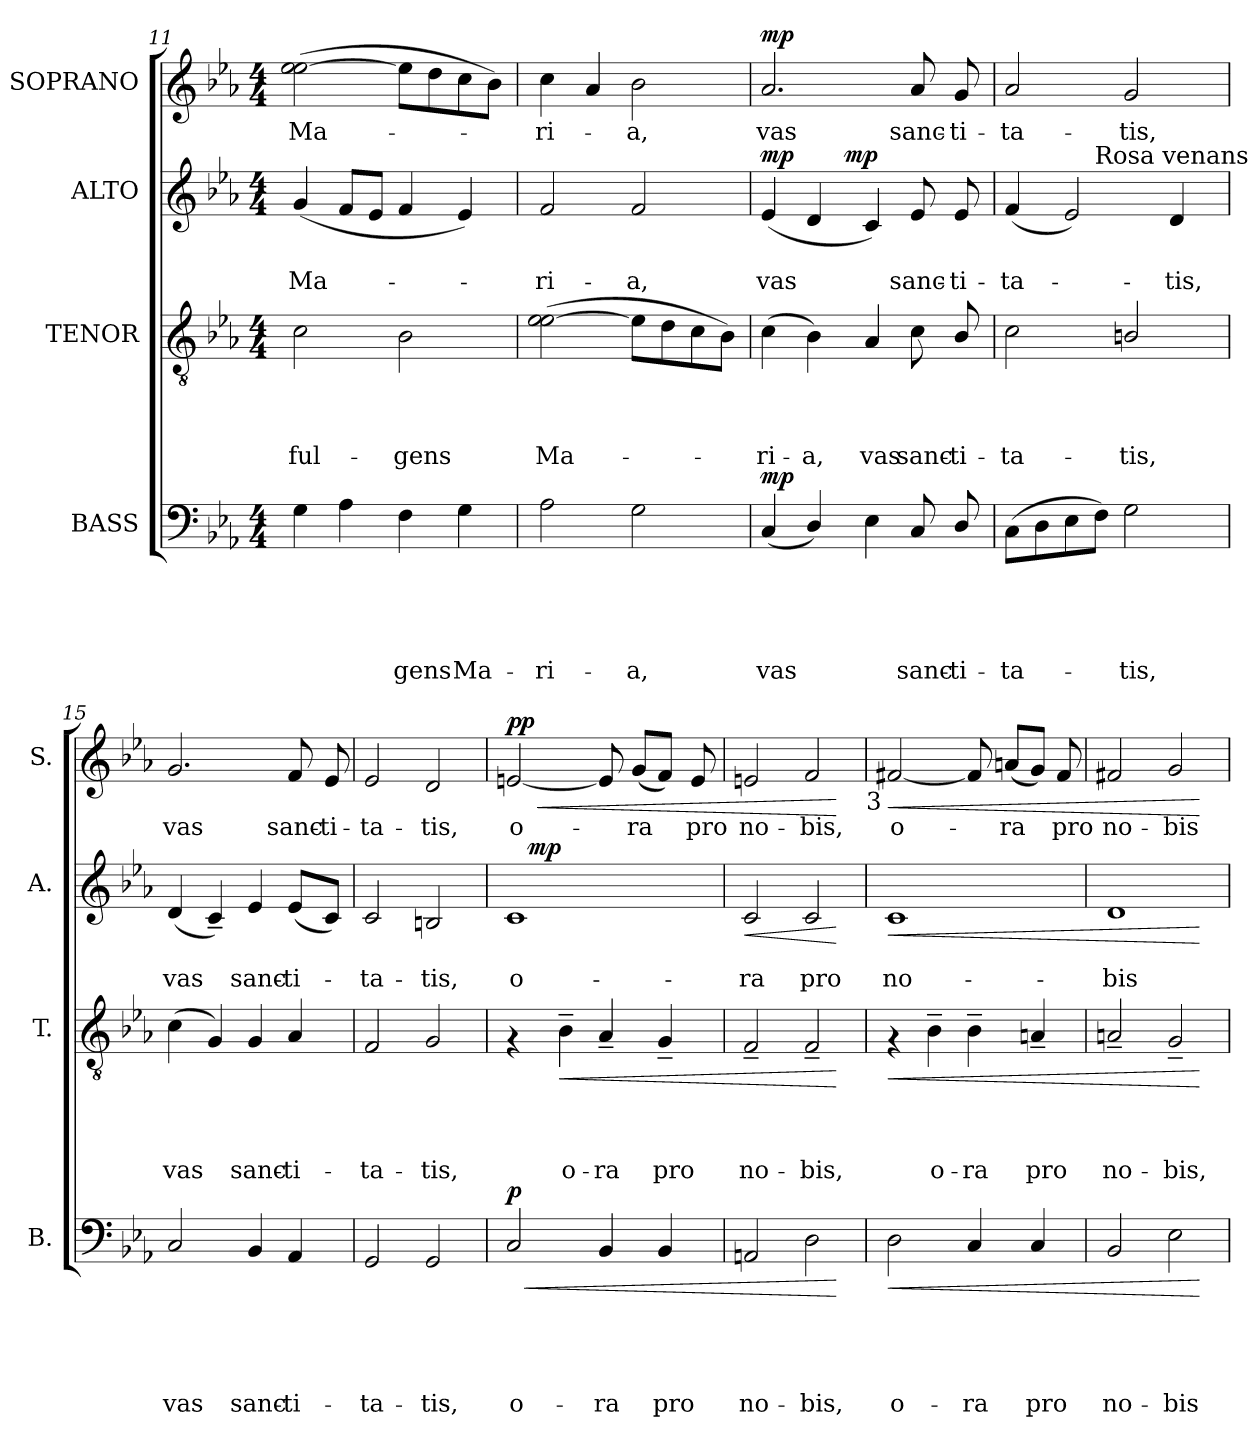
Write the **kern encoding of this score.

**kern	**text	**text	**text	**text	**text	**dynam	**kern	**text	**text	**text	**text	**dynam	**kern	**text	**text	**dynam	**kern	**text	**dynam
*part4	*part4	*part4	*part4	*part4	*part4	*part4	*part3	*part3	*part3	*part3	*part3	*part3	*part2	*part2	*part2	*part2	*part1	*part1	*part1
*staff4	*staff4	*staff4	*staff4	*staff4	*staff4	*staff4	*staff3	*staff3	*staff3	*staff3	*staff3	*staff3	*staff2	*staff2	*staff2	*staff2	*staff1	*staff1	*staff1
*I"BASS	*	*	*	*	*	*	*I"TENOR	*	*	*	*	*	*I"ALTO	*	*	*	*I"SOPRANO	*	*
*I'B.	*	*	*	*	*	*	*I'T.	*	*	*	*	*	*I'A.	*	*	*	*I'S.	*	*
*clefF4	*	*	*	*	*	*	*clefGv2	*	*	*	*	*	*clefG2	*	*	*	*clefG2	*	*
*k[b-e-a-]	*	*	*	*	*	*	*k[b-e-a-]	*	*	*	*	*	*k[b-e-a-]	*	*	*	*k[b-e-a-]	*	*
*E-:	*	*	*	*	*	*	*E-:	*	*	*	*	*	*E-:	*	*	*	*E-:	*	*
*M4/4	*	*	*	*	*	*	*M4/4	*	*	*	*	*	*M4/4	*	*	*	*M4/4	*	*
=11	=11	=11	=11	=11	=11	=11	=11	=11	=11	=11	=11	=11	=11	=11	=11	=11	=11	=11	=11
!	!	!	!	!	!	!	!	!	!	!	!LO:LY:b	!	!	!	!LO:LY:b	!	!	!LO:LY:b	!
4G\	.	.	.	.	.	.	2c\	.	.	.	ful-	.	(>4g/	.	Ma-	.	(>2ee-\ [>2ee-\	Ma-	.
4A-\	.	.	.	.	.	.	.	.	.	.	.	.	8f/L	.	.	.	.	.	.
.	.	.	.	.	.	.	.	.	.	.	.	.	8e-/J	.	.	.	.	.	.
!	!	!	!	!	!LO:LY:b	!	!	!	!	!	!LO:LY:b	!	!	!	!	!	!	!	!
4F\	.	.	.	.	-gens	.	2B-\	.	.	.	-gens	.	4f/	.	.	.	8ee-\L]	.	.
.	.	.	.	.	.	.	.	.	.	.	.	.	.	.	.	.	8dd\	.	.
!	!	!	!	!	!LO:LY:b	!	!	!	!	!	!	!	!	!	!	!	!	!	!
4G\	.	.	.	.	Ma-	.	.	.	.	.	.	.	4e-/)	.	.	.	8cc\	.	.
.	.	.	.	.	.	.	.	.	.	.	.	.	.	.	.	.	8b-\J)	.	.
!!LO:PB:g=z
=12	=12	=12	=12	=12	=12	=12	=12	=12	=12	=12	=12	=12	=12	=12	=12	=12	=12	=12	=12
!	!	!	!	!	!LO:LY:b	!	!	!	!	!	!LO:LY:b	!	!	!	!LO:LY:b	!	!	!LO:LY:b	!
2A-\	.	.	.	.	-ri-	.	(>2e-\ [>2e-\	.	.	.	Ma-	.	2f/	.	-ri-	.	4cc\	-ri-	.
.	.	.	.	.	.	.	.	.	.	.	.	.	.	.	.	.	4a-/	.	.
!	!	!	!	!	!LO:LY:b	!	!	!	!	!	!	!	!	!	!LO:LY:b	!	!	!LO:LY:b	!
2G\	.	.	.	.	-a,	.	8e-\L]	.	.	.	.	.	2f/	.	-a,	.	2b-\	-a,	.
.	.	.	.	.	.	.	8d\	.	.	.	.	.	.	.	.	.	.	.	.
.	.	.	.	.	.	.	8c\	.	.	.	.	.	.	.	.	.	.	.	.
.	.	.	.	.	.	.	8B-\J)	.	.	.	.	.	.	.	.	.	.	.	.
=13	=13	=13	=13	=13	=13	=13	=13	=13	=13	=13	=13	=13	=13	=13	=13	=13	=13	=13	=13
!	!	!	!	!	!LO:LY:b	!LO:DY:a	!	!	!	!	!LO:LY:b	!	!	!	!LO:LY:b	!LO:DY:a	!	!LO:LY:b	!LO:DY:a
*	*	*	*	*	*	*	*	*	*	*	*	*	*^	*	*	*	*	*	*
(<4C/	.	.	.	.	vas	mp	(>4c\	.	.	.	-ri-	.	(<4e-/	4..ryy	.	vas	mp	2.a-/	vas	mp
!	!	!	!	!	!	!	!	!	!	!	!LO:LY:b	!	!	!	!	!	!	!	!	!
4D/)	.	.	.	.	.	.	4B-\)	.	.	.	-a,	.	4d/	.	.	.	.	.	.	.
!	!	!	!	!	!	!	!	!	!	!	!	!	!	!	!	!	!LO:DY:b	!	!	!
.	.	.	.	.	.	.	.	.	.	.	.	.	.	2ryy	.	.	mp	.	.	.
!	!	!	!	!	!	!	!	!	!	!	!LO:LY:b	!	!	!	!	!	!	!	!	!
4E-\	.	.	.	.	.	.	4A-/	.	.	.	vas	.	4c/)	.	.	.	.	.	.	.
!	!	!	!	!	!LO:LY:b	!	!	!	!	!	!LO:LY:b	!	!	!	!	!LO:LY:b	!	!	!LO:LY:b	!
8C/	.	.	.	.	sanc-	.	8c\	.	.	.	sanc-	.	8e-/	.	.	sanc-	.	8a-/	sanc-	.
!	!	!	!	!	!LO:LY:b	!	!	!	!	!	!LO:LY:b	!	!	!	!	!LO:LY:b	!	!	!LO:LY:b	!
8D/	.	.	.	.	-ti-	.	8B-/	.	.	.	-ti-	.	8e-/	.	.	-ti-	.	8g/	-ti-	.
.	.	.	.	.	.	.	.	.	.	.	.	.	.	16ryy	.	.	.	.	.	.
=14	=14	=14	=14	=14	=14	=14	=14	=14	=14	=14	=14	=14	=14	=14	=14	=14	=14	=14	=14	=14
!	!	!	!	!	!LO:LY:b	!	!	!	!	!	!LO:LY:b	!	!	!	!	!LO:LY:b	!	!	!LO:LY:b	!
(>8C\L	.	.	.	.	-ta-	.	2c\	.	.	.	-ta-	.	(>4f/	4.ryy	.	-ta-	.	2a-/	-ta-	.
8D\	.	.	.	.	.	.	.	.	.	.	.	.	.	.	.	.	.	.	.	.
8E-\	.	.	.	.	.	.	.	.	.	.	.	.	2e-/)	.	.	.	.	.	.	.
!	!	!	!	!	!	!	!	!	!	!	!	!	!	!LO:TX:a:t=Rosa venans	!	!	!	!	!	!
8F\J)	.	.	.	.	.	.	.	.	.	.	.	.	.	2ryy	.	.	.	.	.	.
!	!	!	!	!	!LO:LY:b	!	!	!	!	!	!LO:LY:b	!	!	!	!	!	!	!	!LO:LY:b	!
2G\	.	.	.	.	-tis,	.	2Bn/	.	.	.	-tis,	.	.	.	.	.	.	2g/	-tis,	.
!	!	!	!	!	!	!	!	!	!	!	!	!	!	!	!	!LO:LY:b	!	!	!	!
.	.	.	.	.	.	.	.	.	.	.	.	.	4d/	.	.	-tis,	.	.	.	.
.	.	.	.	.	.	.	.	.	.	.	.	.	.	8ryy	.	.	.	.	.	.
=15	=15	=15	=15	=15	=15	=15	=15	=15	=15	=15	=15	=15	=15	=15	=15	=15	=15	=15	=15	=15
!	!	!	!	!	!LO:LY:b	!	!	!	!	!	!LO:LY:b	!	!	!	!	!LO:LY:b	!	!	!LO:LY:b	!
*	*	*	*	*	*	*	*	*	*	*	*	*	*v	*v	*	*	*	*	*	*
2C/	.	.	.	.	vas	.	(>4c\	.	.	.	vas	.	(>4d/	.	vas	.	2.g/	vas	.
.	.	.	.	.	.	.	4G/)	.	.	.	.	.	4c~</)	.	.	.	.	.	.
!	!	!	!	!	!LO:LY:b	!	!	!	!	!	!LO:LY:b	!	!	!	!LO:LY:b	!	!	!	!
4BB-/	.	.	.	.	sanc-	.	4G/	.	.	.	sanc-	.	4e-/	.	sanc-	.	.	.	.
!	!	!	!	!	!LO:LY:b	!	!	!	!	!	!LO:LY:b	!	!	!	!LO:LY:b	!	!	!LO:LY:b	!
4AA-/	.	.	.	.	-ti-	.	4A-/	.	.	.	-ti-	.	(>8e-/L	.	-ti-	.	8f/	sanc-	.
!	!	!	!	!	!	!	!	!	!	!	!	!	!	!	!	!	!	!LO:LY:b	!
.	.	.	.	.	.	.	.	.	.	.	.	.	8c/J)	.	.	.	8e-/	-ti-	.
=16	=16	=16	=16	=16	=16	=16	=16	=16	=16	=16	=16	=16	=16	=16	=16	=16	=16	=16	=16
!	!	!	!	!	!LO:LY:b	!	!	!	!	!	!LO:LY:b	!	!	!	!LO:LY:b	!	!	!LO:LY:b	!
2GG/	.	.	.	.	-ta-	.	2F/	.	.	.	-ta-	.	2c/	.	-ta-	.	2e-/	-ta-	.
!	!	!	!	!	!LO:LY:b	!	!	!	!	!	!LO:LY:b	!	!	!	!LO:LY:b	!	!	!LO:LY:b	!
2GG/	.	.	.	.	-tis,	.	2G/	.	.	.	-tis,	.	2Bn/	.	-tis,	.	2d/	-tis,	.
=17	=17	=17	=17	=17	=17	=17	=17	=17	=17	=17	=17	=17	=17	=17	=17	=17	=17	=17	=17
!	!	!	!	!	!LO:LY:b	!LO:HP:b	!	!	!	!	!	!	!	!	!LO:LY:b	!	!	!LO:LY:b	!LO:HP:b
!	!	!	!	!	!	!LO:DY:n=1:a	!	!	!	!	!	!	!	!	!	!	!	!	!LO:DY:n=1:a
!	!	!	!	!	!	!	!	!	!	!	!	!	!	!	!	!	!	!	!LO:DY:n=2:b
*	*	*	*	*	*	*	*	*	*	*	*	*	*^	*	*	*	*	*	*
2C/	.	.	.	.	o-	< p	4rF	.	.	.	.	.	1c	16.ryy	.	o-	.	[<2en/	o-	< p p
!	!	!	!	!	!	!	!	!	!	!	!	!	!	!	!	!	!LO:DY:b	!	!	!
.	.	.	.	.	.	.	.	.	.	.	.	.	.	2ryy	.	.	mp	.	.	.
!	!	!	!	!	!	!	!	!	!	!	!LO:LY:b	!LO:HP:b	!	!	!	!	!	!	!	!
.	.	.	.	.	.	.	4B-~>\	.	.	.	o-	<	.	.	.	.	.	.	.	.
!	!	!	!	!	!LO:LY:b	!	!	!	!	!	!LO:LY:b	!	!	!	!	!	!	!	!	!
4BB-/	.	.	.	.	-ra	.	4A-~</	.	.	.	-ra	.	.	.	.	.	.	8en/]	.	.
.	.	.	.	.	.	.	.	.	.	.	.	.	.	4ryy	.	.	.	.	.	.
!	!	!	!	!	!	!	!	!	!	!	!	!	!	!	!	!	!	!	!LO:LY:b	!
.	.	.	.	.	.	.	.	.	.	.	.	.	.	.	.	.	.	(<8g/L	-ra	.
!	!	!	!	!	!LO:LY:b	!	!	!	!	!	!LO:LY:b	!	!	!	!	!	!	!	!	!
4BB-/	.	.	.	.	pro	.	4G~</	.	.	.	pro	.	.	.	.	.	.	8f/J)	.	.
.	.	.	.	.	.	.	.	.	.	.	.	.	.	8ryy	.	.	.	.	.	.
!	!	!	!	!	!	!	!	!	!	!	!	!	!	!	!	!	!	!	!LO:LY:b	!
.	.	.	.	.	.	.	.	.	.	.	.	.	.	.	.	.	.	8e/	pro	.
.	.	.	.	.	.	.	.	.	.	.	.	.	.	32ryy	.	.	.	.	.	.
=18	=18	=18	=18	=18	=18	=18	=18	=18	=18	=18	=18	=18	=18	=18	=18	=18	=18	=18	=18	=18
!	!	!	!	!	!LO:LY:b	!	!	!	!	!	!LO:LY:b	!	!	!	!	!LO:LY:b	!LO:HP:b	!	!LO:LY:b	!
*	*	*	*	*	*	*	*	*	*	*	*	*	*v	*v	*	*	*	*	*	*
2AAn/	.	.	.	.	no-	.	2F~</	.	.	.	no-	.	2c/	.	-ra	<	2en/	no-	.
!	!	!	!	!	!LO:LY:b	!	!	!	!	!	!LO:LY:b	!	!	!	!LO:LY:b	!	!	!LO:LY:b	!
2D\	.	.	.	.	-bis,	.	2F~</	.	.	.	-bis,	.	2c/	.	pro	.	2f/	-bis,	.
.	.	.	.	.	.	[	.	.	.	.	.	[	.	.	.	[	.	.	[
!	!	!	!	!	!	!	!	!	!	!	!	!	!	!	!	!	!LO:TX:b:t=3	!	!
!!LO:PB:g=z
=19	=19	=19	=19	=19	=19	=19	=19	=19	=19	=19	=19	=19	=19	=19	=19	=19	=19	=19	=19
!	!	!	!	!	!LO:LY:b	!LO:HP:b	!	!	!	!	!	!LO:HP:b	!	!	!LO:LY:b	!LO:HP:b	!	!LO:LY:b	!LO:HP:b
2D\	.	.	.	.	o-	<	4rF	.	.	.	.	<	1c	.	no-	<	[<2f#X/	o-	<
!	!	!	!	!	!	!	!	!	!	!	!LO:LY:b	!	!	!	!	!	!	!	!
.	.	.	.	.	.	.	4B-~>\	.	.	.	o-	.	.	.	.	.	.	.	.
!	!	!	!	!	!LO:LY:b	!	!	!	!	!	!LO:LY:b	!	!	!	!	!	!	!	!
4C/	.	.	.	.	-ra	.	4B-~>\	.	.	.	-ra	.	.	.	.	.	8f#/]	.	.
!	!	!	!	!	!	!	!	!	!	!	!	!	!	!	!	!	!	!LO:LY:b	!
.	.	.	.	.	.	.	.	.	.	.	.	.	.	.	.	.	(<8an/L	-ra	.
!	!	!	!	!	!LO:LY:b	!	!	!	!	!	!LO:LY:b	!	!	!	!	!	!	!	!
4C/	.	.	.	.	pro	.	4An~</	.	.	.	pro	.	.	.	.	.	8g/J)	.	.
!	!	!	!	!	!	!	!	!	!	!	!	!	!	!	!	!	!	!LO:LY:b	!
.	.	.	.	.	.	.	.	.	.	.	.	.	.	.	.	.	8f#/	pro	.
=20	=20	=20	=20	=20	=20	=20	=20	=20	=20	=20	=20	=20	=20	=20	=20	=20	=20	=20	=20
!	!	!	!	!	!LO:LY:b	!	!	!	!	!	!LO:LY:b	!	!	!	!LO:LY:b	!	!	!LO:LY:b	!
2BB-/	.	.	.	.	no-	.	2An~</	.	.	.	no-	.	1d	.	-bis	.	2f#X/	no-	.
!	!	!	!	!	!LO:LY:b	!	!	!	!	!	!LO:LY:b	!	!	!	!	!	!	!LO:LY:b	!
2E-\	.	.	.	.	-bis	.	2G~</	.	.	.	-bis,	.	.	.	.	.	2g/	-bis	.
.	.	.	.	.	.	[	.	.	.	.	.	[	.	.	.	[	.	.	[
=	=	=	=	=	=	=	=	=	=	=	=	=	=	=	=	=	=	=	=
*-	*-	*-	*-	*-	*-	*-	*-	*-	*-	*-	*-	*-	*-	*-	*-	*-	*-	*-	*-
